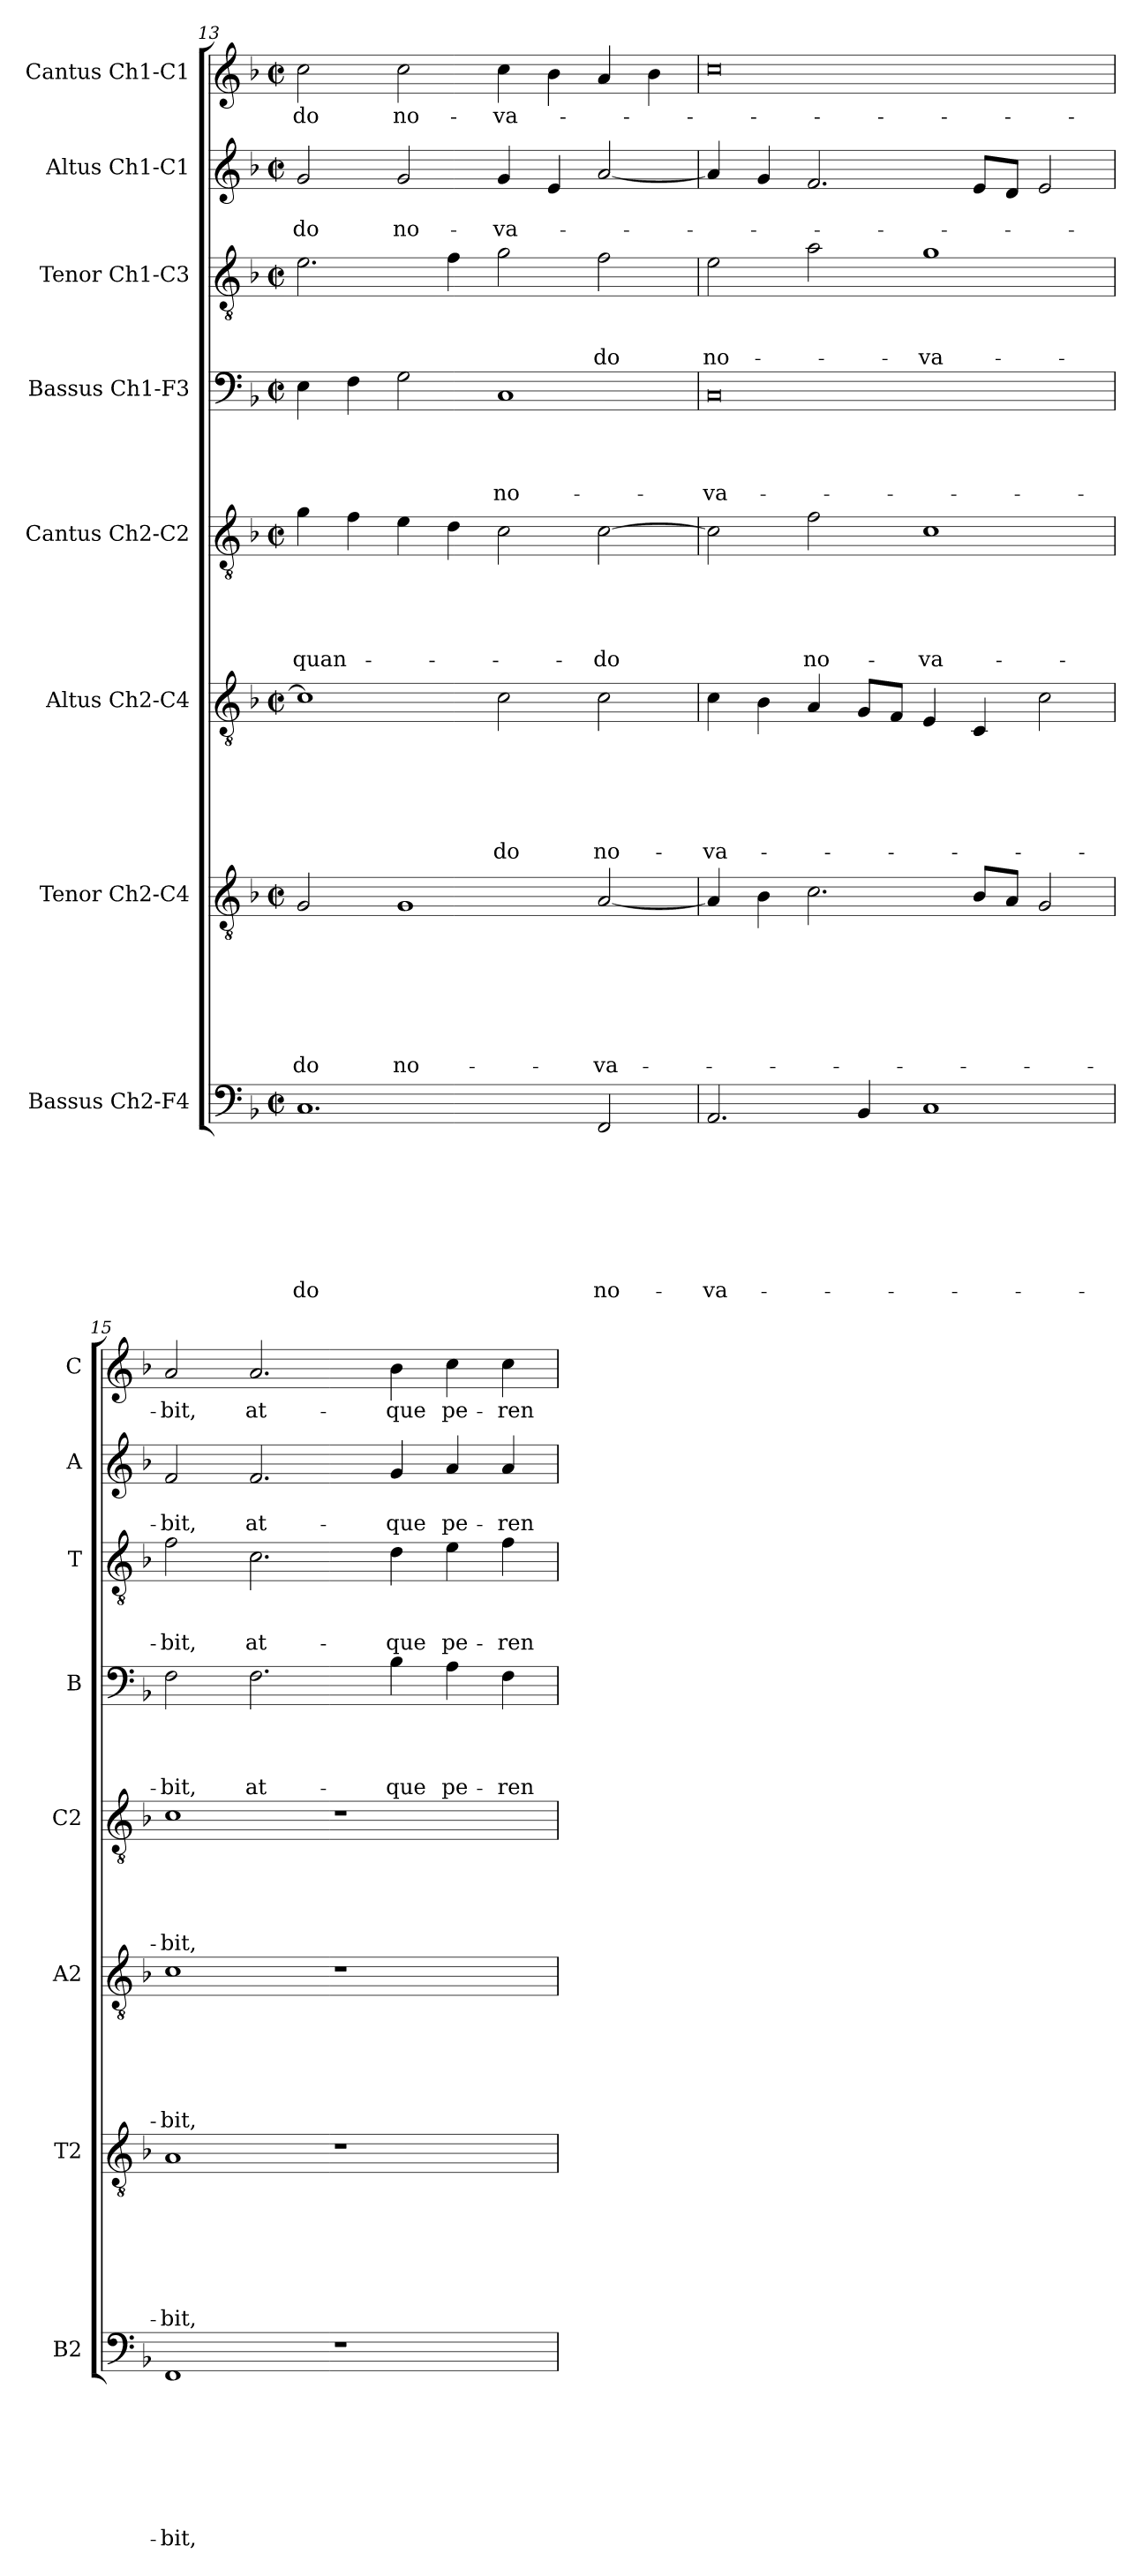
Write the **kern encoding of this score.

**kern	**text	**text	**text	**text	**text	**text	**text	**text	**kern	**text	**text	**text	**text	**text	**text	**text	**kern	**text	**text	**text	**text	**text	**text	**kern	**text	**text	**text	**text	**text	**kern	**text	**text	**text	**text	**kern	**text	**text	**text	**kern	**text	**text	**kern	**text
*part8	*part8	*part8	*part8	*part8	*part8	*part8	*part8	*part8	*part7	*part7	*part7	*part7	*part7	*part7	*part7	*part7	*part6	*part6	*part6	*part6	*part6	*part6	*part6	*part5	*part5	*part5	*part5	*part5	*part5	*part4	*part4	*part4	*part4	*part4	*part3	*part3	*part3	*part3	*part2	*part2	*part2	*part1	*part1
*staff8	*staff8	*staff8	*staff8	*staff8	*staff8	*staff8	*staff8	*staff8	*staff7	*staff7	*staff7	*staff7	*staff7	*staff7	*staff7	*staff7	*staff6	*staff6	*staff6	*staff6	*staff6	*staff6	*staff6	*staff5	*staff5	*staff5	*staff5	*staff5	*staff5	*staff4	*staff4	*staff4	*staff4	*staff4	*staff3	*staff3	*staff3	*staff3	*staff2	*staff2	*staff2	*staff1	*staff1
*I"Bassus Ch2-F4	*	*	*	*	*	*	*	*	*I"Tenor Ch2-C4	*	*	*	*	*	*	*	*I"Altus Ch2-C4	*	*	*	*	*	*	*I"Cantus Ch2-C2	*	*	*	*	*	*I"Bassus Ch1-F3	*	*	*	*	*I"Tenor Ch1-C3	*	*	*	*I"Altus Ch1-C1	*	*	*I"Cantus Ch1-C1	*
*I'B2	*	*	*	*	*	*	*	*	*I'T2	*	*	*	*	*	*	*	*I'A2	*	*	*	*	*	*	*I'C2	*	*	*	*	*	*I'B	*	*	*	*	*I'T	*	*	*	*I'A	*	*	*I'C	*
*clefF4	*	*	*	*	*	*	*	*	*clefGv2	*	*	*	*	*	*	*	*clefGv2	*	*	*	*	*	*	*clefGv2	*	*	*	*	*	*clefF4	*	*	*	*	*clefGv2	*	*	*	*clefG2	*	*	*clefG2	*
*k[b-]	*	*	*	*	*	*	*	*	*k[b-]	*	*	*	*	*	*	*	*k[b-]	*	*	*	*	*	*	*k[b-]	*	*	*	*	*	*k[b-]	*	*	*	*	*k[b-]	*	*	*	*k[b-]	*	*	*k[b-]	*
*F:	*	*	*	*	*	*	*	*	*F:	*	*	*	*	*	*	*	*F:	*	*	*	*	*	*	*F:	*	*	*	*	*	*F:	*	*	*	*	*F:	*	*	*	*F:	*	*	*F:	*
*M2/2	*	*	*	*	*	*	*	*	*M2/2	*	*	*	*	*	*	*	*M2/2	*	*	*	*	*	*	*M2/2	*	*	*	*	*	*M2/2	*	*	*	*	*M2/2	*	*	*	*M2/2	*	*	*M2/2	*
*met(c|)	*	*	*	*	*	*	*	*	*met(c|)	*	*	*	*	*	*	*	*met(c|)	*	*	*	*	*	*	*met(c|)	*	*	*	*	*	*met(c|)	*	*	*	*	*met(c|)	*	*	*	*met(c|)	*	*	*met(c|)	*
=13	=13	=13	=13	=13	=13	=13	=13	=13	=13	=13	=13	=13	=13	=13	=13	=13	=13	=13	=13	=13	=13	=13	=13	=13	=13	=13	=13	=13	=13	=13	=13	=13	=13	=13	=13	=13	=13	=13	=13	=13	=13	=13	=13
!	!	!	!	!	!	!	!	!LO:LY:b	!	!	!	!	!	!	!	!LO:LY:b	!	!	!	!	!	!	!	!	!	!	!	!	!LO:LY:b	!	!	!	!	!	!	!	!	!	!	!	!LO:LY:b	!	!LO:LY:b
1.C	.	.	.	.	.	.	.	-do	2G/	.	.	.	.	.	.	-do	1c]	.	.	.	.	.	.	4g\	.	.	.	.	quan-	4E\	.	.	.	.	2.e\	.	.	.	2g/	.	-do	2cc\	-do
.	.	.	.	.	.	.	.	.	.	.	.	.	.	.	.	.	.	.	.	.	.	.	.	4f\	.	.	.	.	.	4F\	.	.	.	.	.	.	.	.	.	.	.	.	.
!	!	!	!	!	!	!	!	!	!	!	!	!	!	!	!	!LO:LY:b	!	!	!	!	!	!	!	!	!	!	!	!	!	!	!	!	!	!	!	!	!	!	!	!	!LO:LY:b	!	!LO:LY:b
.	.	.	.	.	.	.	.	.	1G	.	.	.	.	.	.	no-	.	.	.	.	.	.	.	4e\	.	.	.	.	.	2G\	.	.	.	.	.	.	.	.	2g/	.	no-	2cc\	no-
.	.	.	.	.	.	.	.	.	.	.	.	.	.	.	.	.	.	.	.	.	.	.	.	4d\	.	.	.	.	.	.	.	.	.	.	4f\	.	.	.	.	.	.	.	.
!	!	!	!	!	!	!	!	!	!	!	!	!	!	!	!	!	!	!	!	!	!	!	!LO:LY:b	!	!	!	!	!	!	!	!	!	!	!LO:LY:b	!	!	!	!	!	!	!LO:LY:b	!	!LO:LY:b
.	.	.	.	.	.	.	.	.	.	.	.	.	.	.	.	.	2c\	.	.	.	.	.	-do	2c\	.	.	.	.	.	1C	.	.	.	no-	2g\	.	.	.	4g/	.	-va-	4cc\	-va-
.	.	.	.	.	.	.	.	.	.	.	.	.	.	.	.	.	.	.	.	.	.	.	.	.	.	.	.	.	.	.	.	.	.	.	.	.	.	.	4e/	.	.	4b-\	.
!	!	!	!	!	!	!	!	!LO:LY:b	!	!	!	!	!	!	!	!LO:LY:b	!	!	!	!	!	!	!LO:LY:b	!	!	!	!	!	!LO:LY:b	!	!	!	!	!	!	!	!	!LO:LY:b	!	!	!	!	!
2FF/	.	.	.	.	.	.	.	no-	[2A/	.	.	.	.	.	.	-va-	2c\	.	.	.	.	.	no-	[2c\	.	.	.	.	-do	.	.	.	.	.	2f\	.	.	-do	[2a/	.	.	4a/	.
.	.	.	.	.	.	.	.	.	.	.	.	.	.	.	.	.	.	.	.	.	.	.	.	.	.	.	.	.	.	.	.	.	.	.	.	.	.	.	.	.	.	4b-\	.
=14	=14	=14	=14	=14	=14	=14	=14	=14	=14	=14	=14	=14	=14	=14	=14	=14	=14	=14	=14	=14	=14	=14	=14	=14	=14	=14	=14	=14	=14	=14	=14	=14	=14	=14	=14	=14	=14	=14	=14	=14	=14	=14	=14
!	!	!	!	!	!	!	!	!LO:LY:b	!	!	!	!	!	!	!	!	!	!	!	!	!	!	!LO:LY:b	!	!	!	!	!	!	!	!	!	!	!LO:LY:b	!	!	!	!LO:LY:b	!	!	!	!	!
2.AA/	.	.	.	.	.	.	.	-va-	4A/]	.	.	.	.	.	.	.	4c\	.	.	.	.	.	-va-	2c\]	.	.	.	.	.	0C	.	.	.	-va-	2e\	.	.	no-	4a/]	.	.	0cc	.
.	.	.	.	.	.	.	.	.	4B-\	.	.	.	.	.	.	.	4B-\	.	.	.	.	.	.	.	.	.	.	.	.	.	.	.	.	.	.	.	.	.	4g/	.	.	.	.
!	!	!	!	!	!	!	!	!	!	!	!	!	!	!	!	!	!	!	!	!	!	!	!	!	!	!	!	!	!LO:LY:b	!	!	!	!	!	!	!	!	!	!	!	!	!	!
.	.	.	.	.	.	.	.	.	2.c\	.	.	.	.	.	.	.	4A/	.	.	.	.	.	.	2f\	.	.	.	.	no-	.	.	.	.	.	2a\	.	.	.	2.f/	.	.	.	.
4BB-/	.	.	.	.	.	.	.	.	.	.	.	.	.	.	.	.	8G/L	.	.	.	.	.	.	.	.	.	.	.	.	.	.	.	.	.	.	.	.	.	.	.	.	.	.
.	.	.	.	.	.	.	.	.	.	.	.	.	.	.	.	.	8F/J	.	.	.	.	.	.	.	.	.	.	.	.	.	.	.	.	.	.	.	.	.	.	.	.	.	.
!	!	!	!	!	!	!	!	!	!	!	!	!	!	!	!	!	!	!	!	!	!	!	!	!	!	!	!	!	!LO:LY:b	!	!	!	!	!	!	!	!	!LO:LY:b	!	!	!	!	!
1C	.	.	.	.	.	.	.	.	.	.	.	.	.	.	.	.	4E/	.	.	.	.	.	.	1c	.	.	.	.	-va-	.	.	.	.	.	1g	.	.	-va-	.	.	.	.	.
.	.	.	.	.	.	.	.	.	8B-/L	.	.	.	.	.	.	.	4C/	.	.	.	.	.	.	.	.	.	.	.	.	.	.	.	.	.	.	.	.	.	8e/L	.	.	.	.
.	.	.	.	.	.	.	.	.	8A/J	.	.	.	.	.	.	.	.	.	.	.	.	.	.	.	.	.	.	.	.	.	.	.	.	.	.	.	.	.	8d/J	.	.	.	.
.	.	.	.	.	.	.	.	.	2G/	.	.	.	.	.	.	.	2c\	.	.	.	.	.	.	.	.	.	.	.	.	.	.	.	.	.	.	.	.	.	2e/	.	.	.	.
=15	=15	=15	=15	=15	=15	=15	=15	=15	=15	=15	=15	=15	=15	=15	=15	=15	=15	=15	=15	=15	=15	=15	=15	=15	=15	=15	=15	=15	=15	=15	=15	=15	=15	=15	=15	=15	=15	=15	=15	=15	=15	=15	=15
!	!	!	!	!	!	!	!	!LO:LY:b	!	!	!	!	!	!	!	!LO:LY:b	!	!	!	!	!	!	!LO:LY:b	!	!	!	!	!	!LO:LY:b	!	!	!	!	!LO:LY:b	!	!	!	!LO:LY:b	!	!	!LO:LY:b	!	!LO:LY:b
1FF	.	.	.	.	.	.	.	-bit,	1A	.	.	.	.	.	.	-bit,	1c	.	.	.	.	.	-bit,	1c	.	.	.	.	-bit,	2F\	.	.	.	-bit,	2f\	.	.	-bit,	2f/	.	-bit,	2a/	-bit,
!	!	!	!	!	!	!	!	!	!	!	!	!	!	!	!	!	!	!	!	!	!	!	!	!	!	!	!	!	!	!	!	!	!	!LO:LY:b	!	!	!	!LO:LY:b	!	!	!LO:LY:b	!	!LO:LY:b
.	.	.	.	.	.	.	.	.	.	.	.	.	.	.	.	.	.	.	.	.	.	.	.	.	.	.	.	.	.	2.F\	.	.	.	at-	2.c\	.	.	at-	2.f/	.	at-	2.a/	at-
1r	.	.	.	.	.	.	.	.	1r	.	.	.	.	.	.	.	1r	.	.	.	.	.	.	1r	.	.	.	.	.	.	.	.	.	.	.	.	.	.	.	.	.	.	.
!	!	!	!	!	!	!	!	!	!	!	!	!	!	!	!	!	!	!	!	!	!	!	!	!	!	!	!	!	!	!	!	!	!	!LO:LY:b	!	!	!	!LO:LY:b	!	!	!LO:LY:b	!	!LO:LY:b
.	.	.	.	.	.	.	.	.	.	.	.	.	.	.	.	.	.	.	.	.	.	.	.	.	.	.	.	.	.	4B-\	.	.	.	-que	4d\	.	.	-que	4g/	.	-que	4b-\	-que
!	!	!	!	!	!	!	!	!	!	!	!	!	!	!	!	!	!	!	!	!	!	!	!	!	!	!	!	!	!	!	!	!	!	!LO:LY:b	!	!	!	!LO:LY:b	!	!	!LO:LY:b	!	!LO:LY:b
.	.	.	.	.	.	.	.	.	.	.	.	.	.	.	.	.	.	.	.	.	.	.	.	.	.	.	.	.	.	4A\	.	.	.	pe-	4e\	.	.	pe-	4a/	.	pe-	4cc\	pe-
!	!	!	!	!	!	!	!	!	!	!	!	!	!	!	!	!	!	!	!	!	!	!	!	!	!	!	!	!	!	!	!	!	!	!LO:LY:b	!	!	!	!LO:LY:b	!	!	!LO:LY:b	!	!LO:LY:b
.	.	.	.	.	.	.	.	.	.	.	.	.	.	.	.	.	.	.	.	.	.	.	.	.	.	.	.	.	.	4F\	.	.	.	-ren-	4f\	.	.	-ren-	4a/	.	-ren-	4cc\	-ren-
=	=	=	=	=	=	=	=	=	=	=	=	=	=	=	=	=	=	=	=	=	=	=	=	=	=	=	=	=	=	=	=	=	=	=	=	=	=	=	=	=	=	=	=
*-	*-	*-	*-	*-	*-	*-	*-	*-	*-	*-	*-	*-	*-	*-	*-	*-	*-	*-	*-	*-	*-	*-	*-	*-	*-	*-	*-	*-	*-	*-	*-	*-	*-	*-	*-	*-	*-	*-	*-	*-	*-	*-	*-
